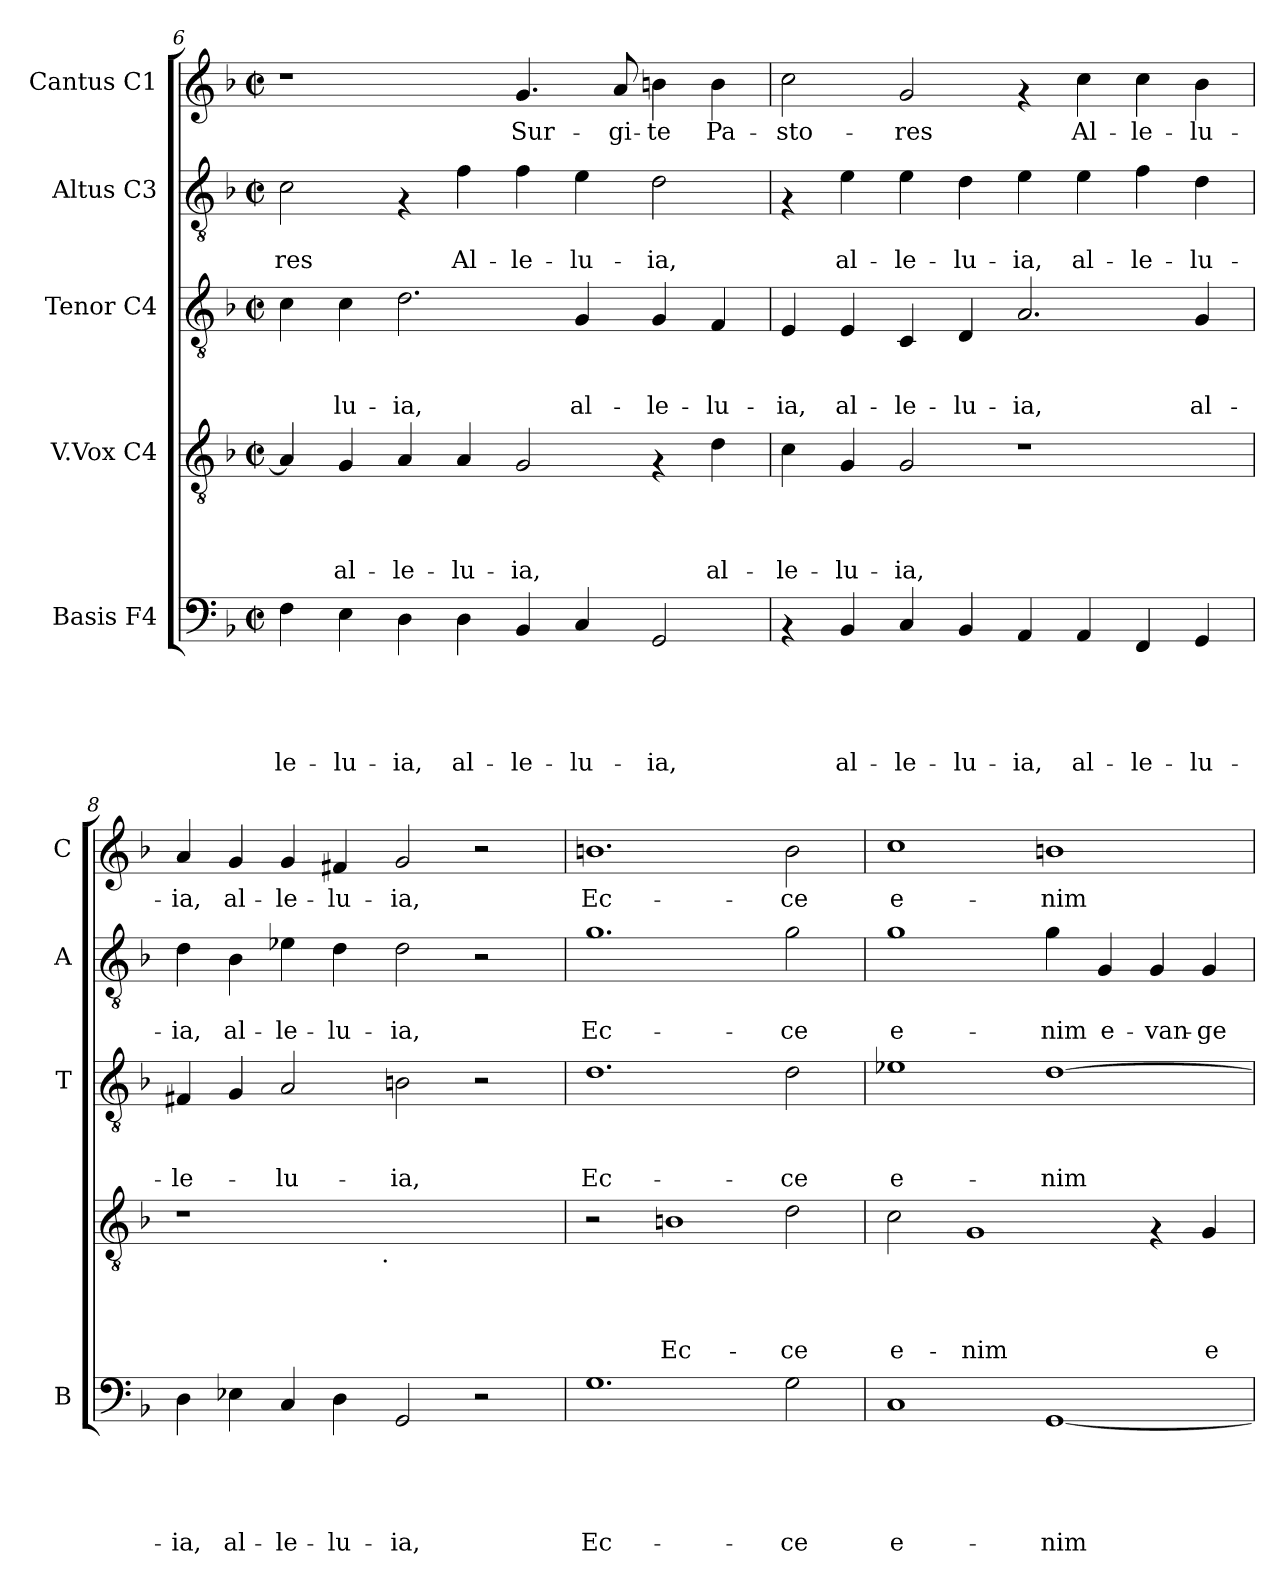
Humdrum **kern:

**kern	**text	**text	**text	**text	**text	**kern	**text	**text	**text	**text	**kern	**text	**text	**text	**kern	**text	**text	**kern	**text
*part5	*part5	*part5	*part5	*part5	*part5	*part4	*part4	*part4	*part4	*part4	*part3	*part3	*part3	*part3	*part2	*part2	*part2	*part1	*part1
*staff5	*staff5	*staff5	*staff5	*staff5	*staff5	*staff4	*staff4	*staff4	*staff4	*staff4	*staff3	*staff3	*staff3	*staff3	*staff2	*staff2	*staff2	*staff1	*staff1
*I"Basis F4	*	*	*	*	*	*I"V.Vox C4	*	*	*	*	*I"Tenor C4	*	*	*	*I"Altus C3	*	*	*I"Cantus C1	*
*I'B	*	*	*	*	*	*	*	*	*	*	*I'T	*	*	*	*I'A	*	*	*I'C	*
*clefF4	*	*	*	*	*	*clefGv2	*	*	*	*	*clefGv2	*	*	*	*clefGv2	*	*	*clefG2	*
*k[b-]	*	*	*	*	*	*k[b-]	*	*	*	*	*k[b-]	*	*	*	*k[b-]	*	*	*k[b-]	*
*F:	*	*	*	*	*	*F:	*	*	*	*	*F:	*	*	*	*F:	*	*	*F:	*
*M2/2	*	*	*	*	*	*M2/2	*	*	*	*	*M2/2	*	*	*	*M2/2	*	*	*M2/2	*
*met(c|)	*	*	*	*	*	*met(c|)	*	*	*	*	*met(c|)	*	*	*	*met(c|)	*	*	*met(c|)	*
=6	=6	=6	=6	=6	=6	=6	=6	=6	=6	=6	=6	=6	=6	=6	=6	=6	=6	=6	=6
!	!	!	!	!	!LO:LY:b	!	!	!	!	!	!	!	!	!	!	!	!LO:LY:b	!	!
4F\	.	.	.	.	-le-	4A/]	.	.	.	.	4c\	.	.	.	2c\	.	-res	1r	.
!	!	!	!	!	!LO:LY:b	!	!	!	!	!LO:LY:b	!	!	!	!LO:LY:b	!	!	!	!	!
4E\	.	.	.	.	-lu-	4G/	.	.	.	al-	4c\	.	.	-lu-	.	.	.	.	.
!	!	!	!	!	!LO:LY:b	!	!	!	!	!LO:LY:b	!	!	!	!LO:LY:b	!	!	!	!	!
4D\	.	.	.	.	-ia,	4A/	.	.	.	-le-	2.d\	.	.	-ia,	4rF	.	.	.	.
!	!	!	!	!	!LO:LY:b	!	!	!	!	!LO:LY:b	!	!	!	!	!	!	!LO:LY:b	!	!
4D\	.	.	.	.	al-	4A/	.	.	.	-lu-	.	.	.	.	4f\	.	Al-	.	.
!	!	!	!	!	!LO:LY:b	!	!	!	!	!LO:LY:b	!	!	!	!	!	!	!LO:LY:b	!	!LO:LY:b
4BB-/	.	.	.	.	-le-	2G/	.	.	.	-ia,	.	.	.	.	4f\	.	-le-	4.g/	Sur-
!	!	!	!	!	!LO:LY:b	!	!	!	!	!	!	!	!	!LO:LY:b	!	!	!LO:LY:b	!	!
4C/	.	.	.	.	-lu-	.	.	.	.	.	4G/	.	.	al-	4e\	.	-lu-	.	.
!	!	!	!	!	!	!	!	!	!	!	!	!	!	!	!	!	!	!	!LO:LY:b
.	.	.	.	.	.	.	.	.	.	.	.	.	.	.	.	.	.	8a/	-gi-
!	!	!	!	!	!LO:LY:b	!	!	!	!	!	!	!	!	!LO:LY:b	!	!	!LO:LY:b	!	!LO:LY:b
2GG/	.	.	.	.	-ia,	4rF	.	.	.	.	4G/	.	.	-le-	2d\	.	-ia,	4bn\	-te
!	!	!	!	!	!	!	!	!	!	!LO:LY:b	!	!	!	!LO:LY:b	!	!	!	!	!LO:LY:b
.	.	.	.	.	.	4d\	.	.	.	al-	4F/	.	.	-lu-	.	.	.	4b\	Pa-
=7	=7	=7	=7	=7	=7	=7	=7	=7	=7	=7	=7	=7	=7	=7	=7	=7	=7	=7	=7
!	!	!	!	!	!	!	!	!	!	!LO:LY:b	!	!	!	!LO:LY:b	!	!	!	!	!LO:LY:b
4rAA	.	.	.	.	.	4c\	.	.	.	-le-	4E/	.	.	-ia,	4rF	.	.	2cc\	-sto-
!	!	!	!	!	!LO:LY:b	!	!	!	!	!LO:LY:b	!	!	!	!LO:LY:b	!	!	!LO:LY:b	!	!
4BB-/	.	.	.	.	al-	4G/	.	.	.	-lu-	4E/	.	.	al-	4e\	.	al-	.	.
!	!	!	!	!	!LO:LY:b	!	!	!	!	!LO:LY:b	!	!	!	!LO:LY:b	!	!	!LO:LY:b	!	!LO:LY:b
4C/	.	.	.	.	-le-	2G/	.	.	.	-ia,	4C/	.	.	-le-	4e\	.	-le-	2g/	-res
!	!	!	!	!	!LO:LY:b	!	!	!	!	!	!	!	!	!LO:LY:b	!	!	!LO:LY:b	!	!
4BB-/	.	.	.	.	-lu-	.	.	.	.	.	4D/	.	.	-lu-	4d\	.	-lu-	.	.
!	!	!	!	!	!LO:LY:b	!	!	!	!	!	!	!	!	!LO:LY:b	!	!	!LO:LY:b	!	!
4AA/	.	.	.	.	-ia,	1r	.	.	.	.	2.A/	.	.	-ia,	4e\	.	-ia,	4rf	.
!	!	!	!	!	!LO:LY:b	!	!	!	!	!	!	!	!	!	!	!	!LO:LY:b	!	!LO:LY:b
4AA/	.	.	.	.	al-	.	.	.	.	.	.	.	.	.	4e\	.	al-	4cc\	Al-
!	!	!	!	!	!LO:LY:b	!	!	!	!	!	!	!	!	!	!	!	!LO:LY:b	!	!LO:LY:b
4FF/	.	.	.	.	-le-	.	.	.	.	.	.	.	.	.	4f\	.	-le-	4cc\	-le-
!	!	!	!	!	!LO:LY:b	!	!	!	!	!	!	!	!	!LO:LY:b	!	!	!LO:LY:b	!	!LO:LY:b
4GG/	.	.	.	.	-lu-	.	.	.	.	.	4G/	.	.	al-	4d\	.	-lu-	4b-\	-lu-
=8	=8	=8	=8	=8	=8	=8	=8	=8	=8	=8	=8	=8	=8	=8	=8	=8	=8	=8	=8
!	!	!	!	!	!LO:LY:b	!	!	!	!	!	!	!	!	!LO:LY:b	!	!	!LO:LY:b	!	!LO:LY:b
*	*	*	*	*	*	*^	*	*	*	*	*	*	*	*	*	*	*	*	*
4D\	.	.	.	.	-ia,	1r	2ryy	.	.	.	.	4F#X/	.	.	-le-	4d\	.	-ia,	4a/	-ia,
!	!	!	!	!	!LO:LY:b	!	!	!	!	!	!	!	!	!	!	!	!	!LO:LY:b	!	!LO:LY:b
4E-X\	.	.	.	.	al-	.	.	.	.	.	.	4G/	.	.	.	4B-\	.	al-	4g/	al-
!	!	!	!	!	!LO:LY:b	!	!	!	!	!	!	!	!	!	!LO:LY:b	!	!	!LO:LY:b	!	!LO:LY:b
4C/	.	.	.	.	-le-	.	4...ryy	.	.	.	.	2A/	.	.	-lu-	4e-X\	.	-le-	4g/	-le-
!	!	!	!	!	!LO:LY:b	!	!	!	!	!	!	!	!	!	!	!	!	!LO:LY:b	!	!LO:LY:b
4D\	.	.	.	.	-lu-	.	.	.	.	.	.	.	.	.	.	4d\	.	-lu-	4f#X/	-lu-
!	!	!	!	!	!	!	!LO:TX:b:t=.	!	!	!	!	!	!	!	!	!	!	!	!	!
.	.	.	.	.	.	.	1ryy	.	.	.	.	.	.	.	.	.	.	.	.	.
!	!	!	!	!	!LO:LY:b	!	!	!	!	!	!	!	!	!	!LO:LY:b	!	!	!LO:LY:b	!	!LO:LY:b
2GG/	.	.	.	.	-ia,	1ryy	.	.	.	.	.	2Bn\	.	.	-ia,	2d\	.	-ia,	2g/	-ia,
2r	.	.	.	.	.	.	.	.	.	.	.	2r	.	.	.	2r	.	.	2r	.
.	.	.	.	.	.	.	32ryy	.	.	.	.	.	.	.	.	.	.	.	.	.
!!LO:PB:g=z
=9	=9	=9	=9	=9	=9	=9	=9	=9	=9	=9	=9	=9	=9	=9	=9	=9	=9	=9	=9	=9
!	!	!	!	!	!LO:LY:b	!	!	!	!	!	!	!	!	!	!LO:LY:b	!	!	!LO:LY:b	!	!LO:LY:b
*	*	*	*	*	*	*v	*v	*	*	*	*	*	*	*	*	*	*	*	*	*
1.G	.	.	.	.	Ec-	2r	.	.	.	.	1.d	.	.	Ec-	1.g	.	Ec-	1.bn	Ec-
!	!	!	!	!	!	!	!	!	!	!LO:LY:b	!	!	!	!	!	!	!	!	!
.	.	.	.	.	.	1Bn	.	.	.	Ec-	.	.	.	.	.	.	.	.	.
!	!	!	!	!	!LO:LY:b	!	!	!	!	!LO:LY:b	!	!	!	!LO:LY:b	!	!	!LO:LY:b	!	!LO:LY:b
2G\	.	.	.	.	-ce	2d\	.	.	.	-ce	2d\	.	.	-ce	2g\	.	-ce	2b\	-ce
=10	=10	=10	=10	=10	=10	=10	=10	=10	=10	=10	=10	=10	=10	=10	=10	=10	=10	=10	=10
!	!	!	!	!	!LO:LY:b	!	!	!	!	!LO:LY:b	!	!	!	!LO:LY:b	!	!	!LO:LY:b	!	!LO:LY:b
1C	.	.	.	.	e-	2c\	.	.	.	e-	1e-X	.	.	e-	1g	.	e-	1cc	e-
!	!	!	!	!	!	!	!	!	!	!LO:LY:b	!	!	!	!	!	!	!	!	!
.	.	.	.	.	.	1G	.	.	.	-nim	.	.	.	.	.	.	.	.	.
!	!	!	!	!	!LO:LY:b	!	!	!	!	!	!	!	!	!LO:LY:b	!	!	!LO:LY:b	!	!LO:LY:b
[<1GG	.	.	.	.	-nim	.	.	.	.	.	[>1d	.	.	-nim	4g\	.	-nim	1bn	-nim
!	!	!	!	!	!	!	!	!	!	!	!	!	!	!	!	!	!LO:LY:b	!	!
.	.	.	.	.	.	.	.	.	.	.	.	.	.	.	4G/	.	e-	.	.
!	!	!	!	!	!	!	!	!	!	!	!	!	!	!	!	!	!LO:LY:b	!	!
.	.	.	.	.	.	4rF	.	.	.	.	.	.	.	.	4G/	.	-van-	.	.
!	!	!	!	!	!	!	!	!	!	!LO:LY:b	!	!	!	!	!	!	!LO:LY:b	!	!
.	.	.	.	.	.	4G/	.	.	.	e-	.	.	.	.	4G/	.	-ge-	.	.
=	=	=	=	=	=	=	=	=	=	=	=	=	=	=	=	=	=	=	=
*-	*-	*-	*-	*-	*-	*-	*-	*-	*-	*-	*-	*-	*-	*-	*-	*-	*-	*-	*-
